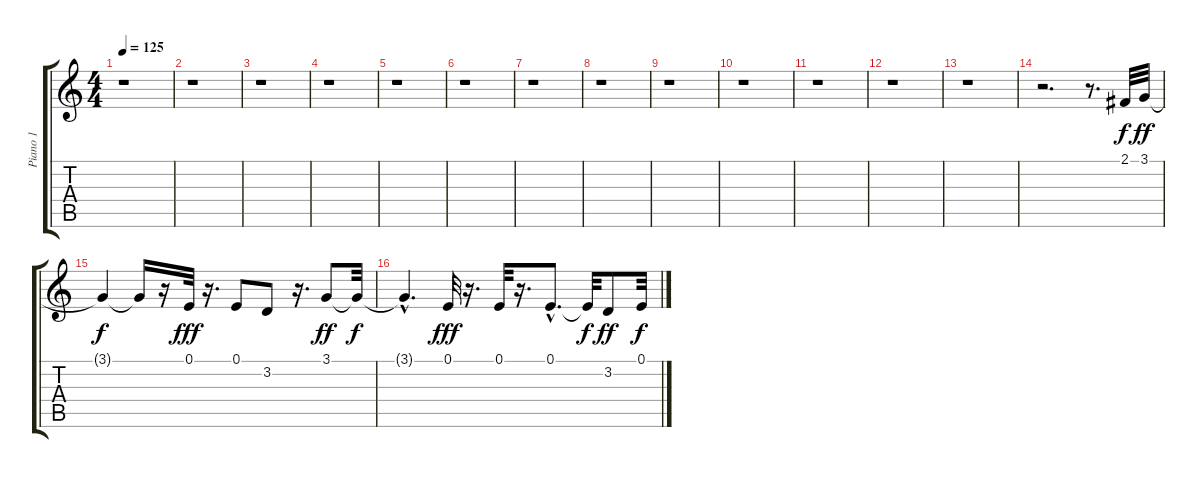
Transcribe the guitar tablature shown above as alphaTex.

\track ("Piano 1" "Piano 1") {instrument acousticgrandpiano}
\staff {score tabs}
\tuning (E4 B3 G3 D3 A2 E2) {hide}
\ts (4 4)
\tempo 125
\clef g2
\ks c
r.1{dy f} |
r.1 |
r.1 |
r.1 |
r.1 |
r.1 |
r.1 |
r.1 |
r.1 |
r.1 |
r.1 |
r.1 |
r.1 |
r.2{d} r.8{d} 2.1.32 3.1.32{dy ff} |
3.1{t}.4{dy f} 3.1{t}.16 r.16 0.1.32{dy fff} r.16{d} 0.1.8 3.2.8 r.16{d} 3.1.8{dy ff} 3.1{t}.32{dy f} |
3.1{hac t}.4{d} 0.1.32{dy fff} r.16{d} 0.1.32 r.16{d} 0.1{hac}.8{d} 0.1{t}.32{dy f} 3.2.8{dy ff} 0.1.32{dy f}
